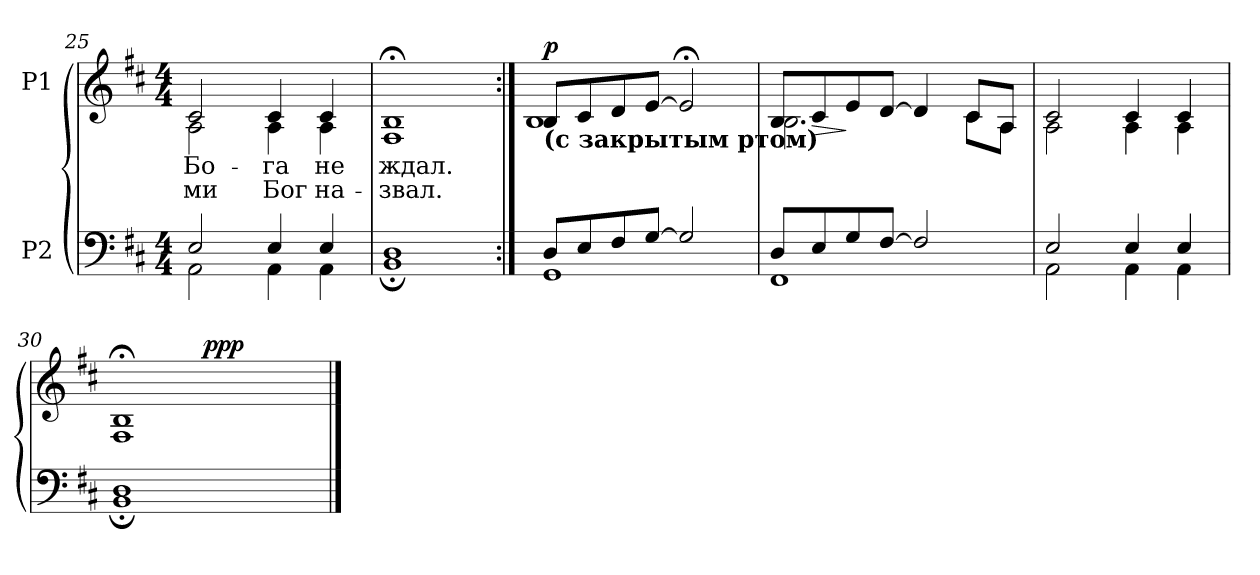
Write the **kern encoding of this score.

**kern	**kern	**text	**text	**dynam
*part2	*part1	*part1	*part1	*part1
*staff2	*staff1	*staff1	*staff1	*staff1
*I"P2	*I"P1	*	*	*
*clefF4	*clefG2	*	*	*
*k[f#c#]	*k[f#c#]	*	*	*
*b:	*b:	*	*	*
*M4/4	*M4/4	*	*	*
=25	=25	=25	=25	=25
*^	*	*	*	*
!	!	!	!LO:LY:b:color=#000000	!LO:LY:b:color=#000000	!
*	*	*^	*	*	*
2Ei/	2AAi\	2c#i/	2Ai\	Бо-	-ми	.
!	!	!	!	!LO:LY:b:color=#000000	!LO:LY:b:color=#000000	!
4Ei/	4AAi\	4c#i/	4Ai\	-га	Бог	.
!	!	!	!	!LO:LY:b:color=#000000	!LO:LY:b:color=#000000	!
4Ei/	4AAi\	4c#i/	4Ai\	не	на-	.
!!LO:LB:g=z	!!
=26	=26	=26	=26	=26	=26	=26
!	!	!	!	!LO:LY:b:color=#000000	!LO:LY:b:color=#000000	!
1Di	1BB;i	1B;i	1F#i	ждал.	-звал.	.
=27:|!	=27:|!	=27:|!	=27:|!	=27:|!	=27:|!	=27:|!
!	!	!LO:TX:b:B:t=(с закрытым ртом)	!	!	!	!
8Di/L	1GGi	8Bi/L	1Bi	.	.	p
8Ei/	.	8c#i/	.	.	.	.
8F#i/	.	8di/	.	.	.	.
[>8Gi/J	.	[>8ei/J	.	.	.	.
2Gi/]	.	2e;i/]	.	.	.	.
=28	=28	=28	=28	=28	=28	=28
8Di/L	1FF#i	8Bi/L	2.Bi\	.	.	.
!	!	!	!	!	!	!LO:HP:b
8Ei/	.	8c#i/	.	.	.	>
8Gi/	.	8ei/	.	.	.	]
[>8F#i/J	.	[>8di/J	.	.	.	.
2F#i/]	.	4di/]	.	.	.	.
.	.	8c#i/L	8c#i\L	.	.	.
.	.	8Ai/J	8Ai\J	.	.	.
=29	=29	=29	=29	=29	=29	=29
2Ei/	2AAi\	2c#i/	2Ai\	.	.	.
4Ei/	4AAi\	4c#i/	4Ai\	.	.	.
4Ei/	4AAi\	4c#i/	4Ai\	.	.	.
=30	=30	=30	=30	=30	=30	=30
*	*	*	*^	*	*	*
1Di	1BB;i	1B;i	1F#i	2ryy	.	.	.
.	.	.	.	64ryy	.	.	.
.	.	.	.	256ryy	.	.	.
.	.	.	.	4ryy	.	.	ppp
.	.	.	.	8ryy	.	.	.
.	.	.	.	16ryy	.	.	.
.	.	.	.	32ryy	.	.	.
.	.	.	.	128.ryy	.	.	.
*v	*v	*	*	*	*	*	*
*	*v	*v	*v	*	*	*
==	==	==	==	==
*-	*-	*-	*-	*-
